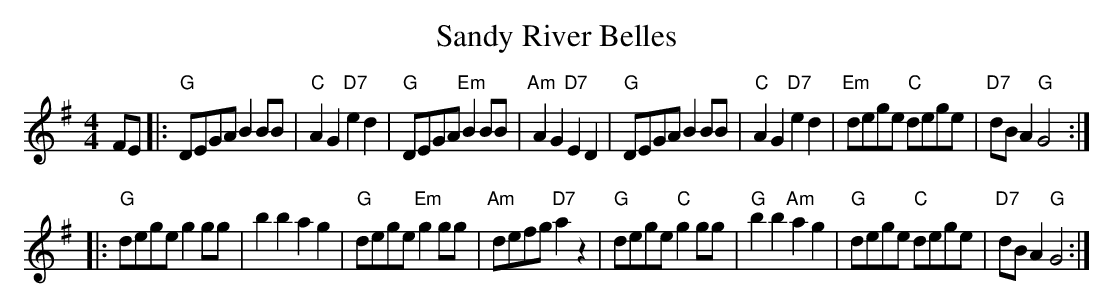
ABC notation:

X:1
T:Sandy River Belles
M:4/4
L:1/4
K:G
F/E/ |:\
"G"D/E/G/A/ BB/B/ | "C"AG "D7"ed |  "G"D/E/G/A/ "Em"BB/B/   | "Am"AG   "D7"ED |\
"G"D/E/G/A/ BB/B/ | "C"AG "D7"ed | "Em"d/e/g/e/ "C"d/e/g/e/ | "D7"d/B/A "G"G2 :|
|:\
"G"d/e/g/e/    gg/g/ |    bb     ag | "G"d/e/g/e/ "Em"gg/g/   | "Am"d/e/f/g/ "D7"az |\
"G"d/e/g/e/ "C"gg/g/ | "G"bb "Am"ag | "G"d/e/g/e/ "C"d/e/g/e/ | "D7"d/B/A     "G"G2 :|
